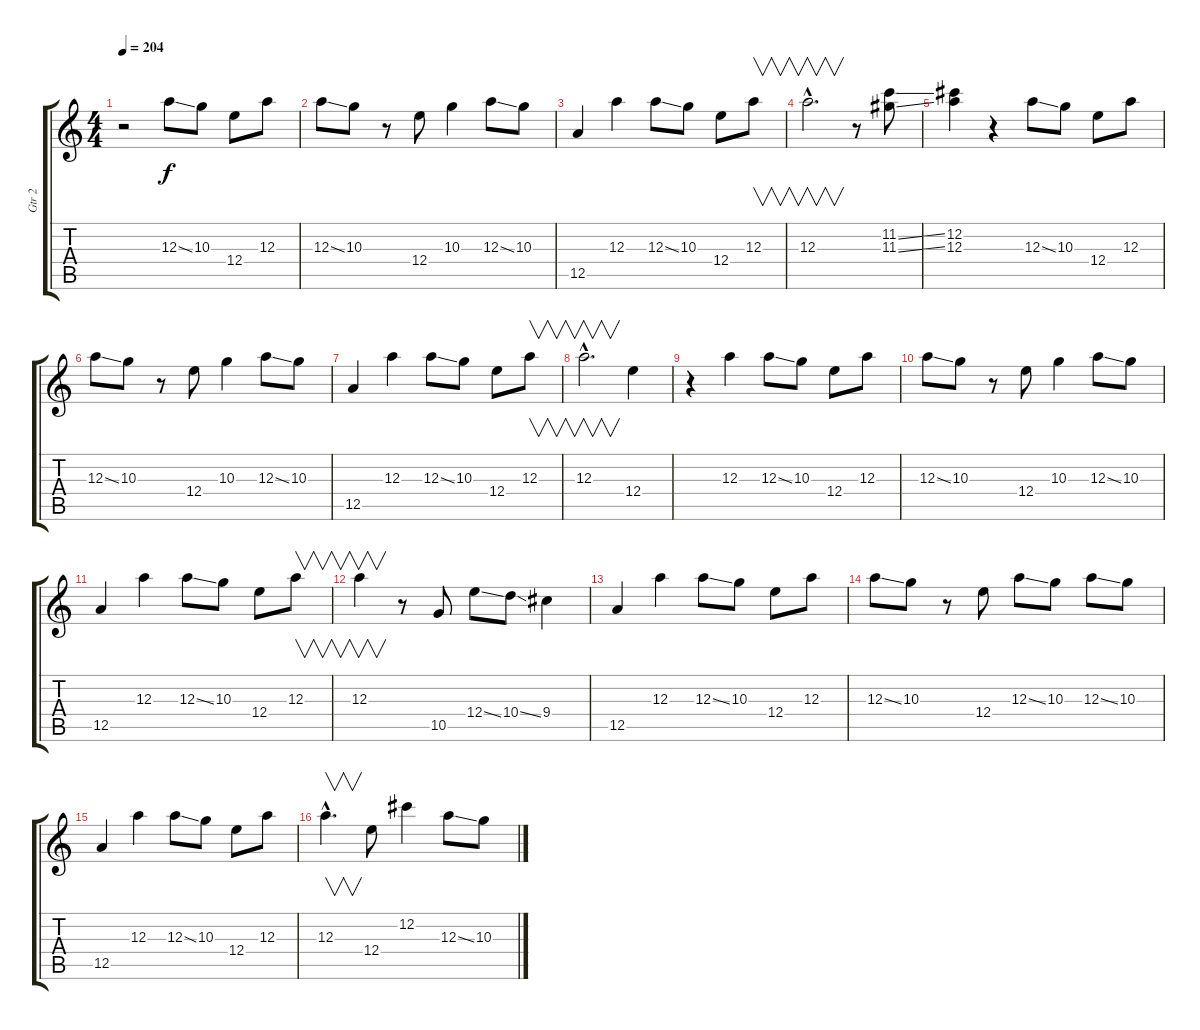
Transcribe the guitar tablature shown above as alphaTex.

\track ("Gtr 2" "Gtr 2") {instrument electricguitarclean}
\staff {score tabs}
\tuning (E4 Db4 A3 E3 A2 E2) {hide}
\ts (4 4)
\tempo 204
\clef g2
\ks c
r.2{dy f} 12.3{ss}.8 10.3.8 12.4.8 12.3.8 |
12.3{ss}.8 10.3.8 r.8 12.4.8 10.3.4 12.3{ss}.8 10.3.8 |
12.5.4 12.3.4 12.3{ss}.8 10.3.8 12.4.8 12.3.8{v} |
12.3{hac}.2{v d} r.8 (11.2{ss} 11.3{ss}).8 |
(12.2 12.3).4 r.4 12.3{ss}.8 10.3.8 12.4.8 12.3.8 |
12.3{ss}.8 10.3.8 r.8 12.4.8 10.3.4 12.3{ss}.8 10.3.8 |
12.5.4 12.3.4 12.3{ss}.8 10.3.8 12.4.8 12.3.8{v} |
12.3{hac}.2{v d} 12.4.4 |
r.4 12.3.4 12.3{ss}.8 10.3.8 12.4.8 12.3.8 |
12.3{ss}.8 10.3.8 r.8 12.4.8 10.3.4 12.3{ss}.8 10.3.8 |
12.5.4 12.3.4 12.3{ss}.8 10.3.8 12.4.8 12.3.8{v} |
12.3.4{v} r.8 10.5.8 12.4{ss}.8 10.4{ss}.8 9.4.4 |
12.5.4 12.3.4 12.3{ss}.8 10.3.8 12.4.8 12.3.8 |
12.3{ss}.8 10.3.8 r.8 12.4.8 12.3{ss}.8 10.3.8 12.3{ss}.8 10.3.8 |
12.5.4 12.3.4 12.3{ss}.8 10.3.8 12.4.8 12.3.8 |
12.3{hac}.4{v d} 12.4.8 12.2.4 12.3{ss}.8 10.3.8
